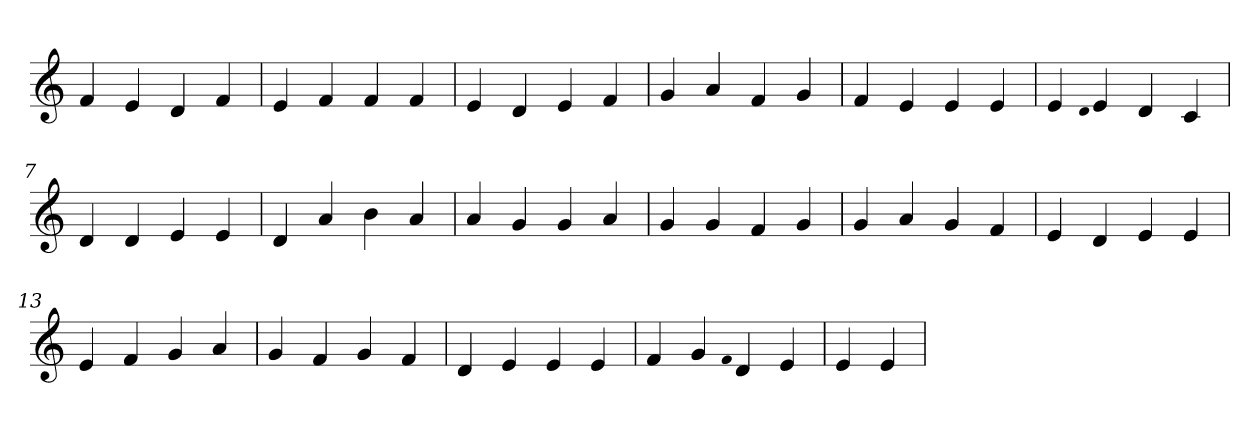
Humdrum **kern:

**kern
*part1
*staff1
*clefG2
=1
4f
4e
4d
4f
=2
4e
4f
4f
4f
=3
4e
4d
4e
4f
=4
4g
4a
4f
4g
=5
4f
4e
4e
4e
=6
4e
qqd
4e
4d
4c
=7
4d
4d
4e
4e
=8
4d
4a
4b
4a
=9
4a
4g
4g
4a
=10
4g
4g
4f
4g
=11
4g
4a
4g
4f
=12
4e
4d
4e
4e
=13
4e
4f
4g
4a
=14
4g
4f
4g
4f
=15
4d
4e
4e
4e
=16
4f
4g
qqf
4d
4e
=17
4e
4e
=
*-
